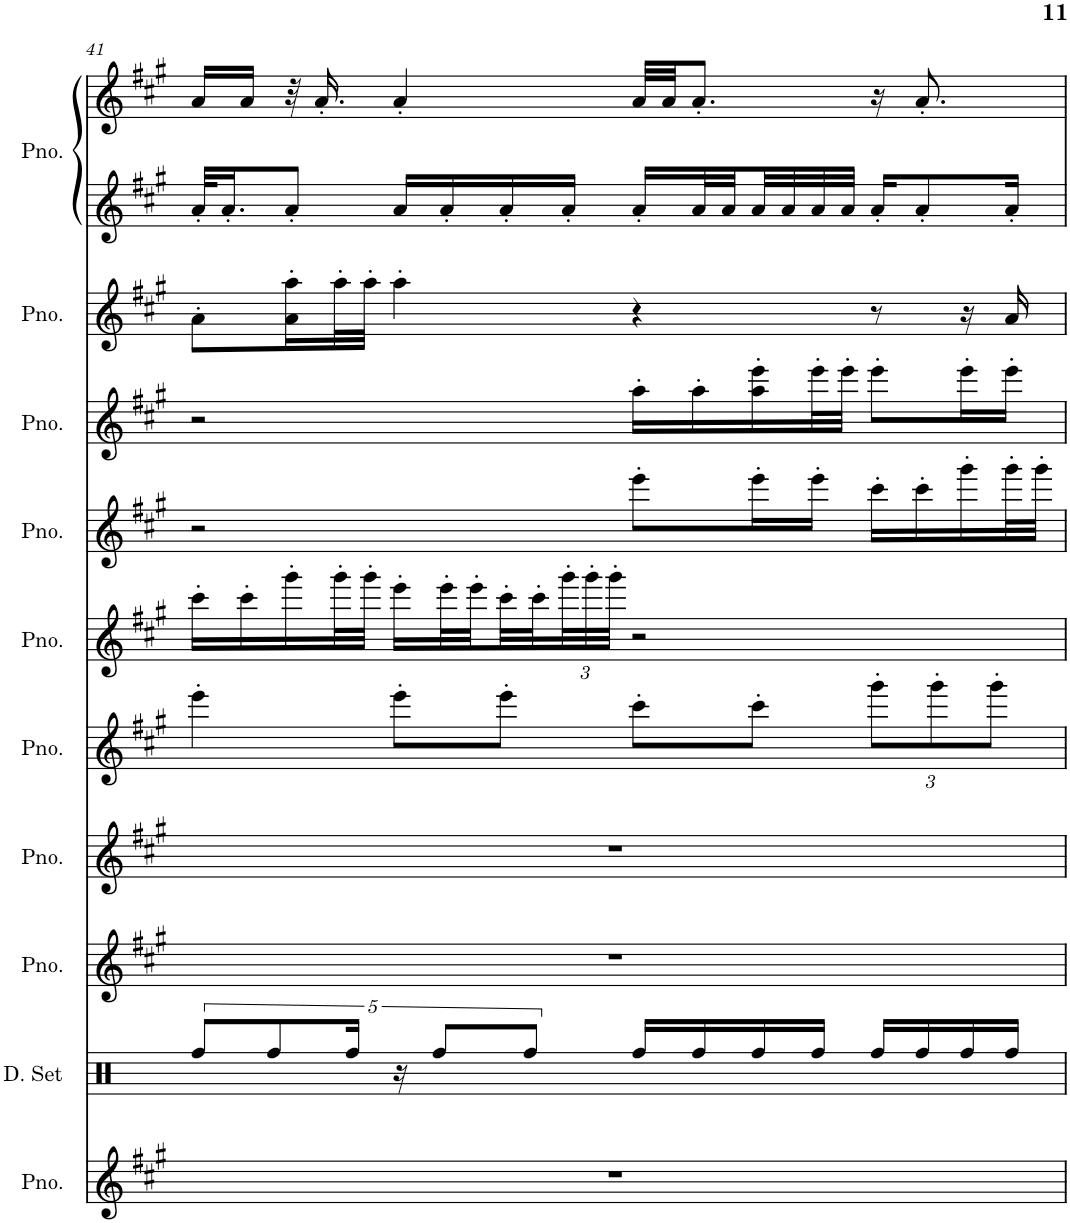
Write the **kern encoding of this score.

**kern	**kern	**kern	**kern	**kern	**kern	**kern	**kern	**kern	**kern	**kern
*part10	*part9	*part8	*part7	*part6	*part5	*part4	*part3	*part2	*part1	*part1
*staff11	*staff10	*staff9	*staff8	*staff7	*staff6	*staff5	*staff4	*staff3	*staff2	*staff1
*I"Piano	*I"Drumset	*I"Piano	*I"Piano	*I"Piano	*I"Piano	*I"Piano	*I"Piano	*I"Piano	*I"Piano	*
*I'Pno.	*I'D. Set	*I'Pno.	*I'Pno.	*I'Pno.	*I'Pno.	*I'Pno.	*I'Pno.	*I'Pno.	*I'Pno.	*
!!LO:PB:g=z
*clefG2	*clefX	*clefG2	*clefG2	*clefG2	*clefG2	*clefG2	*clefG2	*clefG2	*clefG2	*clefG2
*k[f#c#g#]	*k[]	*k[f#c#g#]	*k[f#c#g#]	*k[f#c#g#]	*k[f#c#g#]	*k[f#c#g#]	*k[f#c#g#]	*k[f#c#g#]	*k[f#c#g#]	*k[f#c#g#]
*M4/4	*M4/4	*M4/4	*M4/4	*M4/4	*M4/4	*M4/4	*M4/4	*M4/4	*M4/4	*M4/4
=41	=41	=41	=41	=41	=41	=41	=41	=41	=41	=41
1r	10Rff/L	1r	1r	4eee'\	16ccc#'\LL	2r	2r	8a'\L	32a'/KLL	16a/LL
.	.	.	.	.	.	.	.	.	16.a'/J	.
.	.	.	.	.	16ccc#'\	.	.	.	.	16a/JJ
.	10Rff/	.	.	.	.	.	.	.	.	.
.	.	.	.	.	16ggg#'\	.	.	16a\' 16aa\'L	8a'/J	32r
.	.	.	.	.	.	.	.	.	.	16.a'/
.	.	.	.	.	32ggg#'\L	.	.	32aa'\L	.	.
.	20Rff/Jk	.	.	.	.	.	.	.	.	.
.	.	.	.	.	32ggg#'\JJJ	.	.	32aa'\JJJ	.	.
.	20r	.	.	8eee'\L	16eee'\LL	.	.	4aa'\	16a/LL	4a'/
.	10Rff/L	.	.	.	.	.	.	.	.	.
.	.	.	.	.	32eee'\L	.	.	.	16a'/	.
.	.	.	.	.	32eee'\	.	.	.	.	.
.	.	.	.	8eee'\J	32ccc#'\	.	.	.	16a'/	.
.	10Rff/J	.	.	.	.	.	.	.	.	.
.	.	.	.	.	32ccc#'\	.	.	.	.	.
*	*	*	*	*	*Xbrackettup	*	*	*	*	*
.	.	.	.	.	48ggg#'\	.	.	.	16a'/JJ	.
.	.	.	.	.	48ggg#'\	.	.	.	.	.
.	.	.	.	.	48ggg#'\JJJ	.	.	.	.	.
.	16Rff/LL	.	.	8ccc#'\L	2r	8eee'\L	16aa'\LL	4r	16a'/LL	32a/LLL
.	.	.	.	.	.	.	.	.	.	32a/JJ
.	16Rff/	.	.	.	.	.	16aa'\	.	32a/L	8.a'/J
.	.	.	.	.	.	.	.	.	32a/	.
.	16Rff/	.	.	8ccc#'\J	.	16eee'\L	16aa\' 16eee\'	.	32a/	.
.	.	.	.	.	.	.	.	.	32a/	.
.	16Rff/JJ	.	.	.	.	16eee'\JJ	32eee'\L	.	32a/	.
.	.	.	.	.	.	.	32eee'\JJJ	.	32a/JJJ	.
*	*	*	*	*Xbrackettup	*	*	*	*	*	*
.	16Rff/LL	.	.	12ggg#'\L	.	16ccc#'\LL	8eee'\L	8r	16a'/KL	16r
.	16Rff/	.	.	.	.	16ccc#'\	.	.	8a'/	8.a'/
.	.	.	.	12ggg#'\	.	.	.	.	.	.
.	16Rff/	.	.	.	.	16ggg#'\	16eee'\L	16r	.	.
.	.	.	.	12ggg#'\J	.	.	.	.	.	.
.	16Rff/JJ	.	.	.	.	32ggg#'\L	16eee'\JJ	16a/	16a'/Jk	.
.	.	.	.	.	.	32ggg#'\JJJ	.	.	.	.
=	=	=	=	=	=	=	=	=	=	=
*-	*-	*-	*-	*-	*-	*-	*-	*-	*-	*-
